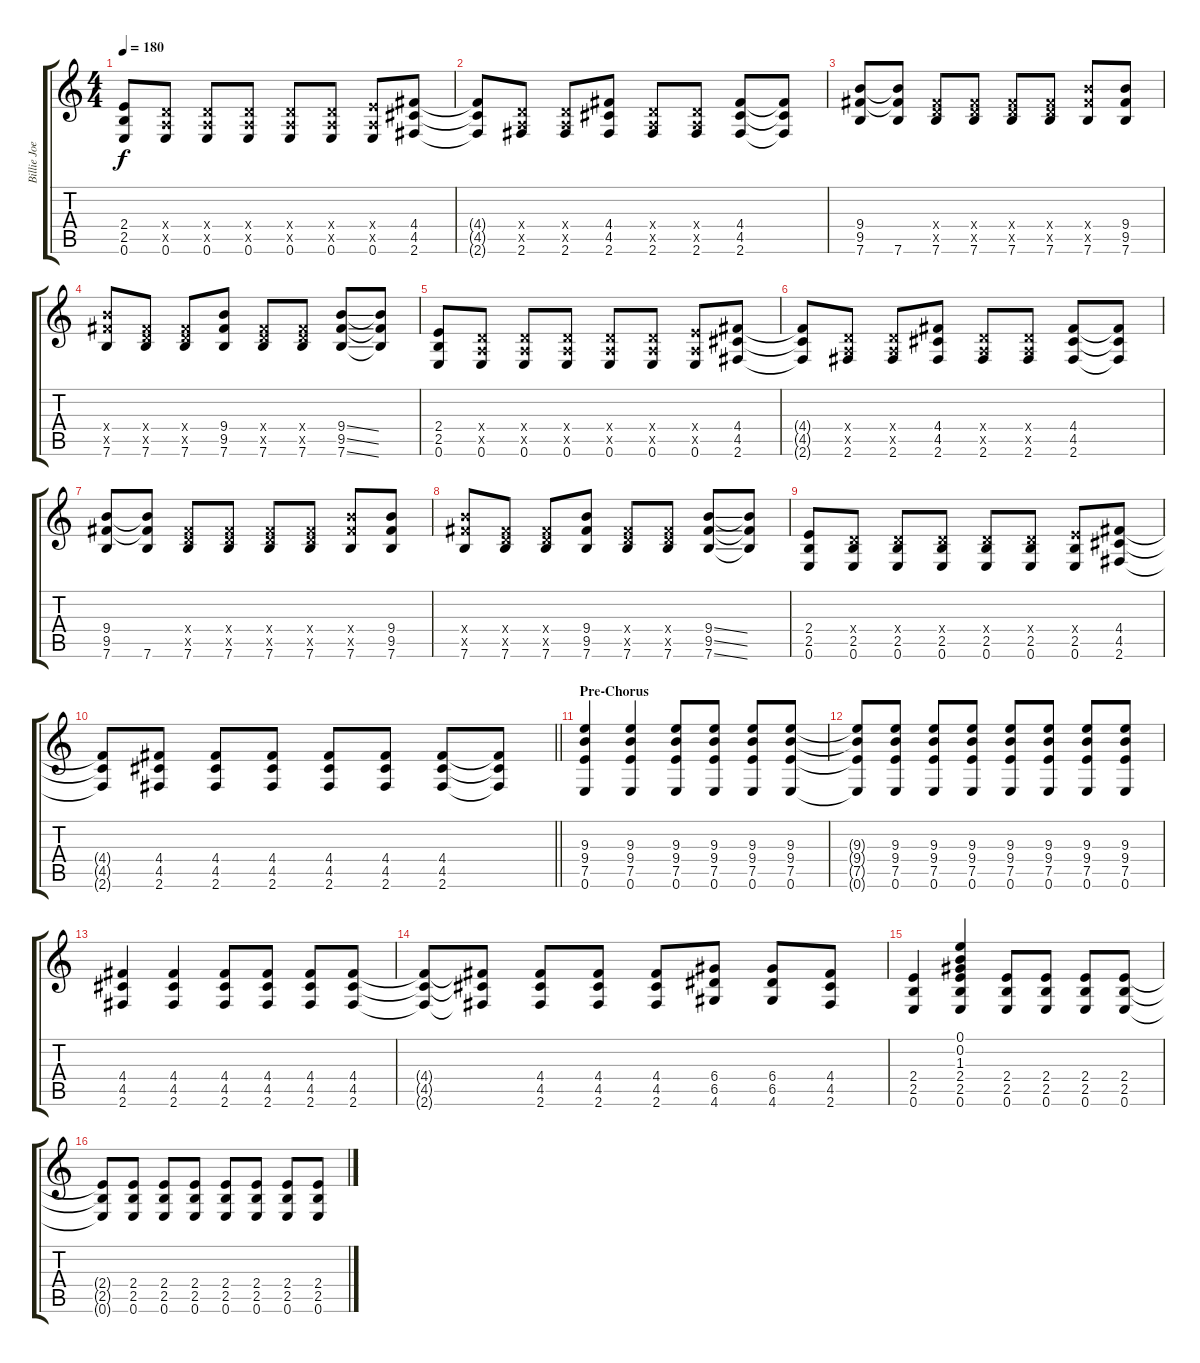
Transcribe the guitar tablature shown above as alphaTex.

\track ("Billie Joe Armstrong (Guitar 1)" "Billie Joe") {instrument overdrivenguitar}
\staff {score tabs}
\tuning (E4 B3 G3 D3 A2 E2) {hide}
\ts (4 4)
\tempo 180
\clef g2
\ks c
(2.4 2.5 0.6).8{dy f} (0.4{x} 0.5{x} 0.6).8 (0.4{x} 0.5{x} 0.6).8 (0.4{x} 0.5{x} 0.6).8 (0.4{x} 0.5{x} 0.6).8 (0.4{x} 0.5{x} 0.6).8 (2.4{x} 0.5{x} 0.6).8 (4.4 4.5 2.6).8 |
(4.4{t} 4.5{t} 2.6{t}).8 (0.4{x} 0.5{x} 2.6).8 (0.4{x} 0.5{x} 2.6).8 (4.4 4.5 2.6).8 (0.4{x} 0.5{x} 2.6).8 (0.4{x} 0.5{x} 2.6).8 (4.4 4.5 2.6).8 (4.4{t} 4.5{t} 2.6{t}).8 |
(9.4 9.5 7.6).8 (9.4{t} 9.5{t} 7.6).8 (0.4{x} 9.5{x} 7.6).8 (0.4{x} 9.5{x} 7.6).8 (0.4{x} 9.5{x} 7.6).8 (0.4{x} 9.5{x} 7.6).8 (9.4{x} 9.5{x} 7.6).8 (9.4 9.5 7.6).8 |
(9.4{x} 9.5{x} 7.6).8 (0.4{x} 9.5{x} 7.6).8 (0.4{x} 9.5{x} 7.6).8 (9.4 9.5 7.6).8 (0.4{x} 9.5{x} 7.6).8 (0.4{x} 9.5{x} 7.6).8 (9.4{ss} 9.5{ss} 7.6{ss}).8 (9.4{t} 9.5{t} 7.6{t}).8 |
(2.4 2.5 0.6).8 (0.4{x} 0.5{x} 0.6).8 (0.4{x} 0.5{x} 0.6).8 (0.4{x} 0.5{x} 0.6).8 (0.4{x} 0.5{x} 0.6).8 (0.4{x} 0.5{x} 0.6).8 (2.4{x} 0.5{x} 0.6).8 (4.4 4.5 2.6).8 |
(4.4{t} 4.5{t} 2.6{t}).8 (0.4{x} 0.5{x} 2.6).8 (0.4{x} 0.5{x} 2.6).8 (4.4 4.5 2.6).8 (0.4{x} 0.5{x} 2.6).8 (0.4{x} 0.5{x} 2.6).8 (4.4 4.5 2.6).8 (4.4{t} 4.5{t} 2.6{t}).8 |
(9.4 9.5 7.6).8 (9.4{t} 9.5{t} 7.6).8 (0.4{x} 9.5{x} 7.6).8 (0.4{x} 9.5{x} 7.6).8 (0.4{x} 9.5{x} 7.6).8 (0.4{x} 9.5{x} 7.6).8 (9.4{x} 9.5{x} 7.6).8 (9.4 9.5 7.6).8 |
(9.4{x} 9.5{x} 7.6).8 (0.4{x} 9.5{x} 7.6).8 (0.4{x} 9.5{x} 7.6).8 (9.4 9.5 7.6).8 (0.4{x} 9.5{x} 7.6).8 (0.4{x} 9.5{x} 7.6).8 (9.4{ss} 9.5{ss} 7.6{ss}).8 (9.4{t} 9.5{t} 7.6{t}).8 |
(2.4 2.5 0.6).8 (0.4{x} 2.5 0.6).8 (0.4{x} 2.5 0.6).8 (0.4{x} 2.5 0.6).8 (0.4{x} 2.5 0.6).8 (0.4{x} 2.5 0.6).8 (2.4{x} 2.5 0.6).8 (4.4 4.5 2.6).8 |
\barLineRight lightlight
(4.4{t} 4.5{t} 2.6{t}).8 (4.4 4.5 2.6).8 (4.4 4.5 2.6).8 (4.4 4.5 2.6).8 (4.4 4.5 2.6).8 (4.4 4.5 2.6).8 (4.4 4.5 2.6).8 (4.4{t} 4.5{t} 2.6{t}).8 |
\section ("" "Pre-Chorus")
(9.3 9.4 7.5 0.6).4 (9.3 9.4 7.5 0.6).4 (9.3 9.4 7.5 0.6).8 (9.3 9.4 7.5 0.6).8 (9.3 9.4 7.5 0.6).8 (9.3 9.4 7.5 0.6).8 |
(9.3{t} 9.4{t} 7.5{t} 0.6{t}).8 (9.3 9.4 7.5 0.6).8 (9.3 9.4 7.5 0.6).8 (9.3 9.4 7.5 0.6).8 (9.3 9.4 7.5 0.6).8 (9.3 9.4 7.5 0.6).8 (9.3 9.4 7.5 0.6).8 (9.3 9.4 7.5 0.6).8 |
(4.4 4.5 2.6).4 (4.4 4.5 2.6).4 (4.4 4.5 2.6).8 (4.4 4.5 2.6).8 (4.4 4.5 2.6).8 (4.4 4.5 2.6).8 |
(4.4{t} 4.5{t} 2.6{t}).8 (4.4{t} 4.5{t} 2.6{t}).8 (4.4 4.5 2.6).8 (4.4 4.5 2.6).8 (4.4 4.5 2.6).8 (6.4 6.5 4.6).8 (6.4 6.5 4.6).8 (4.4 4.5 2.6).8 |
(2.4 2.5 0.6).4 (0.1 0.2 1.3 2.4 2.5 0.6).4 (2.4 2.5 0.6).8 (2.4 2.5 0.6).8 (2.4 2.5 0.6).8 (2.4 2.5 0.6).8 |
(2.4{t} 2.5{t} 0.6{t}).8 (2.4 2.5 0.6).8 (2.4 2.5 0.6).8 (2.4 2.5 0.6).8 (2.4 2.5 0.6).8 (2.4 2.5 0.6).8 (2.4 2.5 0.6).8 (2.4 2.5 0.6).8
